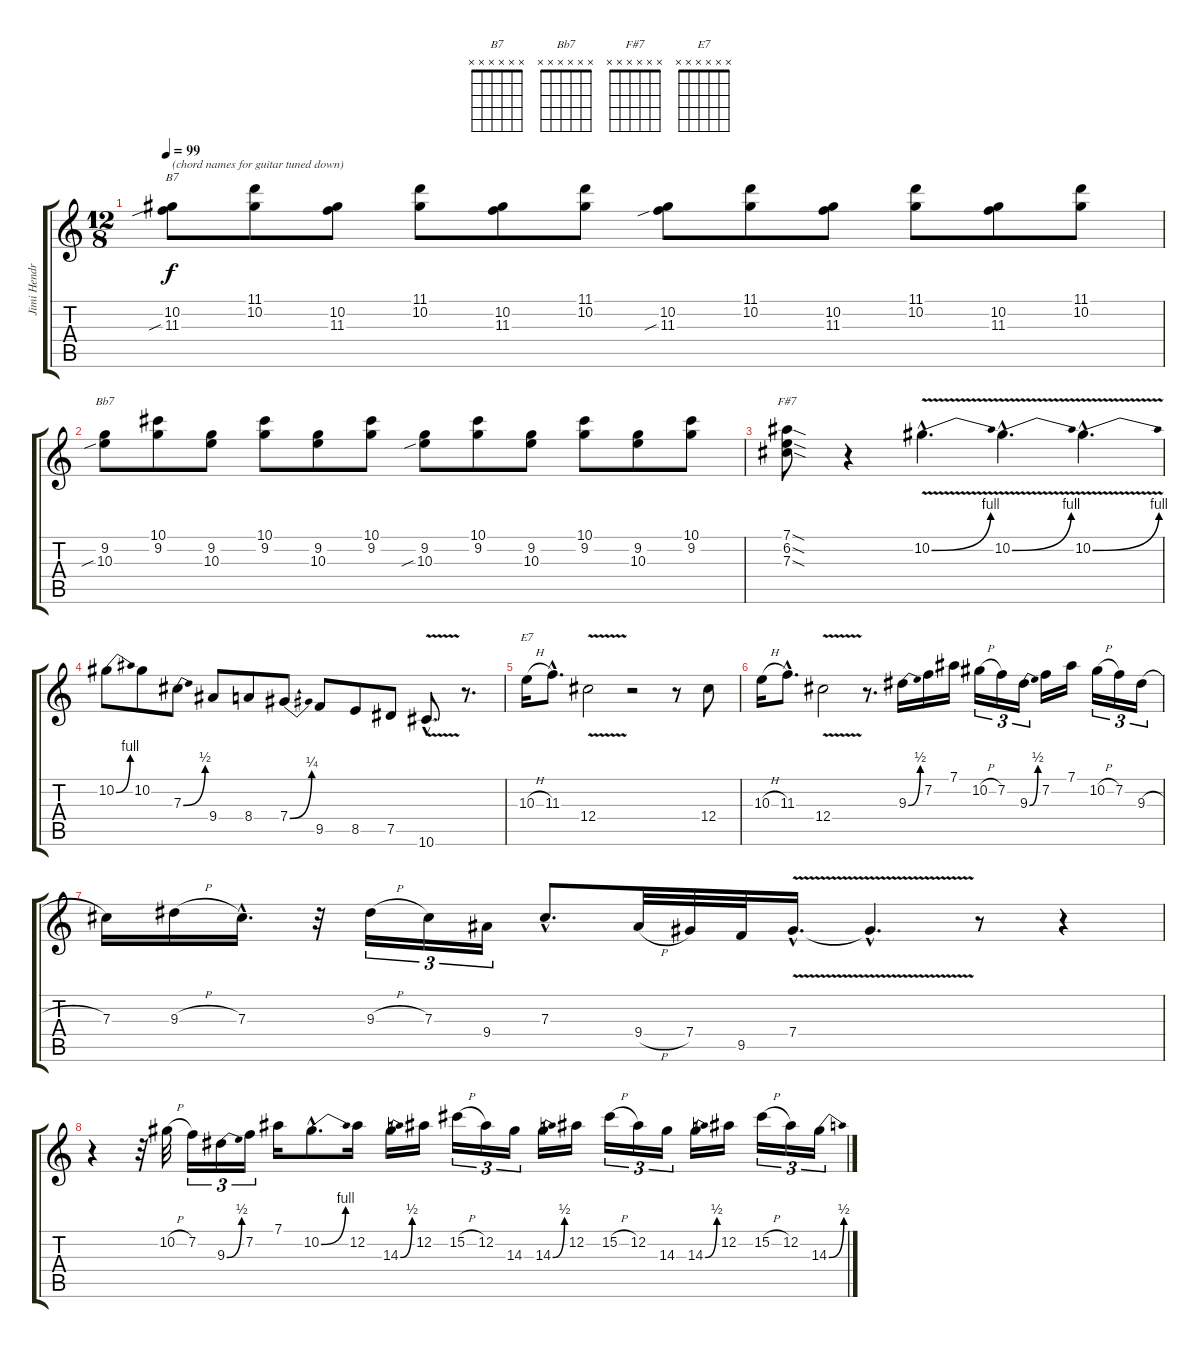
\track ("Jimi Hendrix (Guitar)" "Jimi Hendr") {instrument overdrivenguitar}
\staff {score tabs}
\tuning (Eb4 Bb3 Gb3 Db3 Ab2 Eb2) {hide}
\chord ("B7" x x x x x x)
\chord ("Bb7" x x x x x x)
\chord ("F#7" x x x x x x)
\chord ("E7" x x x x x x)
\ts (12 8)
\tempo 99
\clef g2
\ks c
(10.2 11.3{sib}).8{ch "B7" txt "(chord names for guitar tuned down) " dy f instrument overdrivenguitar} (11.1 10.2).8 (10.2 11.3).8 (11.1 10.2).8 (10.2 11.3).8 (11.1 10.2).8 (10.2 11.3{sib}).8 (11.1 10.2).8 (10.2 11.3).8 (11.1 10.2).8 (10.2 11.3).8 (11.1 10.2).8 |
(9.2 10.3{sib}).8{ch "Bb7"} (10.1 9.2).8 (9.2 10.3).8 (10.1 9.2).8 (9.2 10.3).8 (10.1 9.2).8 (9.2 10.3{sib}).8 (10.1 9.2).8 (9.2 10.3).8 (10.1 9.2).8 (9.2 10.3).8 (10.1 9.2).8 |
(7.1{sod} 6.2{sod} 7.3{sod}).8{ch "F#7"} r.4 10.2{be (bend 0 0 60 4) v hac}.4{d} 10.2{be (bend 0 0 60 4) v hac}.4{d} 10.2{be (bend 0 0 60 4) v hac}.4{d} |
10.2{be (bend 0 0 60 4)}.8 10.2.8 7.3{be (bend 0 0 60 2)}.8 9.4.8 8.4.8 7.4{be (bend 0 0 60 1)}.8 9.5.8 8.5.8 7.5.8 10.6{v hac}.8{d} r.8{d} |
10.3{h}.16{ch "E7"} 11.3{hac}.8{d} 12.4{v}.2 r.2 r.8 12.4.8 |
10.3{h}.16 11.3{hac}.8{d} 12.4{v}.2 r.8{d} 9.3{be (bend 0 0 60 2)}.16 7.2.16 7.1.16 10.2{h}.16{tu (3 2)} 7.2.16{tu (3 2)} 9.3{be (bend 0 0 60 2)}.16{tu (3 2)} 7.2.16 7.1.16 10.2{h}.16{tu (3 2)} 7.2.16{tu (3 2)} 9.3{h}.16{tu (3 2)} |
7.3.16 9.3{h}.16 7.3{hac}.16{d} r.32 9.3{h}.16{tu (3 2)} 7.3.16{tu (3 2)} 9.4.16{tu (3 2)} 7.3{hac}.8{d} 9.4{h}.32 7.4.32 9.5.32 7.4{v hac}.16{d} 7.4{hac t}.4{d} r.8 r.4 |
r.4 r.32 10.2{h}.32 7.2.16{tu (3 2)} 9.3{be (bend 0 0 60 2)}.16{tu (3 2)} 7.2.16{tu (3 2)} 7.1.16 10.2{be (bend 0 0 60 4) hac}.8{d} 12.2.16 14.3{be (bend 0 0 60 2)}.16 12.2.16 15.2{h}.16{tu (3 2)} 12.2.16{tu (3 2)} 14.3.16{tu (3 2)} 14.3{be (bend 0 0 60 2)}.16 12.2.16 15.2{h}.16{tu (3 2)} 12.2.16{tu (3 2)} 14.3.16{tu (3 2)} 14.3{be (bend 0 0 60 2)}.16 12.2.16 15.2{h}.16{tu (3 2)} 12.2.16{tu (3 2)} 14.3{be (bend 0 0 60 2)}.16{tu (3 2)}
